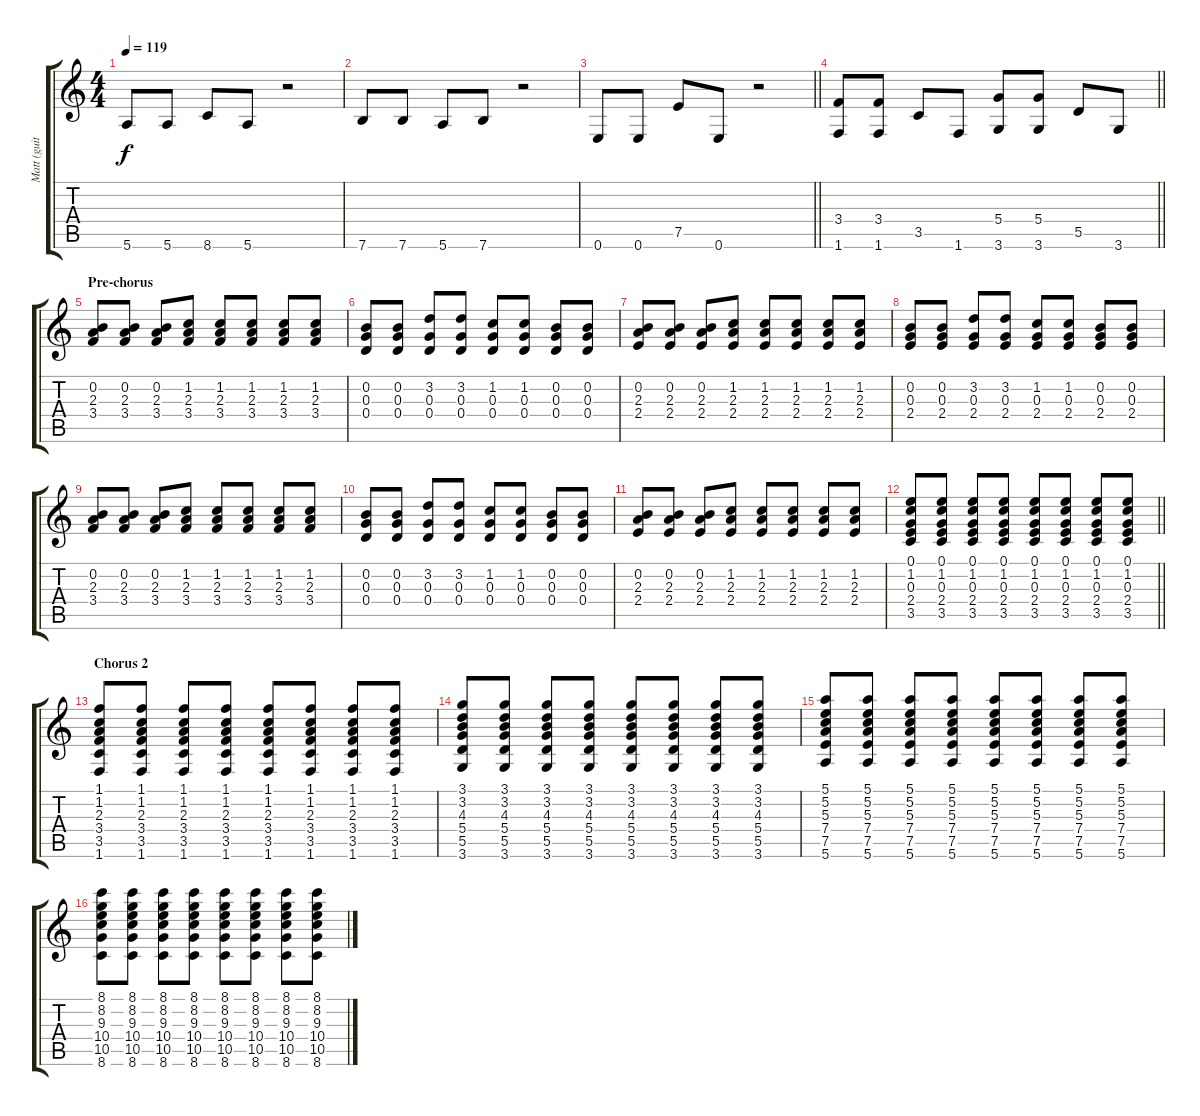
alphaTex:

\track ("Matt (guitar)" "Matt (guit") {solo instrument overdrivenguitar}
\staff {score tabs}
\tuning (E4 B3 G3 D3 A2 E2) {hide}
\ts (4 4)
\tempo 119
\clef g2
\ks c
5.6.8{dy f} 5.6.8 8.6.8 5.6.8 r.2 |
7.6.8 7.6.8 5.6.8 7.6.8 r.2 |
\barLineRight lightlight
0.6.8 0.6.8 7.5.8 0.6.8 r.2 |
\barLineRight lightlight
(3.4 1.6).8 (3.4 1.6).8 3.5.8 1.6.8 (5.4 3.6).8 (5.4 3.6).8 5.5.8 3.6.8 |
\section ("" "Pre-chorus")
(0.2 2.3 3.4).8 (0.2 2.3 3.4).8 (0.2 2.3 3.4).8 (1.2 2.3 3.4).8 (1.2 2.3 3.4).8 (1.2 2.3 3.4).8 (1.2 2.3 3.4).8 (1.2 2.3 3.4).8 |
(0.2 0.3 0.4).8 (0.2 0.3 0.4).8 (3.2 0.3 0.4).8 (3.2 0.3 0.4).8 (1.2 0.3 0.4).8 (1.2 0.3 0.4).8 (0.2 0.3 0.4).8 (0.2 0.3 0.4).8 |
(0.2 2.3 2.4).8 (0.2 2.3 2.4).8 (0.2 2.3 2.4).8 (1.2 2.3 2.4).8 (1.2 2.3 2.4).8 (1.2 2.3 2.4).8 (1.2 2.3 2.4).8 (1.2 2.3 2.4).8 |
(0.2 0.3 2.4).8 (0.2 0.3 2.4).8 (3.2 0.3 2.4).8 (3.2 0.3 2.4).8 (1.2 0.3 2.4).8 (1.2 0.3 2.4).8 (0.2 0.3 2.4).8 (0.2 0.3 2.4).8 |
(0.2 2.3 3.4).8 (0.2 2.3 3.4).8 (0.2 2.3 3.4).8 (1.2 2.3 3.4).8 (1.2 2.3 3.4).8 (1.2 2.3 3.4).8 (1.2 2.3 3.4).8 (1.2 2.3 3.4).8 |
(0.2 0.3 0.4).8 (0.2 0.3 0.4).8 (3.2 0.3 0.4).8 (3.2 0.3 0.4).8 (1.2 0.3 0.4).8 (1.2 0.3 0.4).8 (0.2 0.3 0.4).8 (0.2 0.3 0.4).8 |
(0.2 2.3 2.4).8 (0.2 2.3 2.4).8 (0.2 2.3 2.4).8 (1.2 2.3 2.4).8 (1.2 2.3 2.4).8 (1.2 2.3 2.4).8 (1.2 2.3 2.4).8 (1.2 2.3 2.4).8 |
\barLineRight lightlight
(0.1 1.2 0.3 2.4 3.5).8 (0.1 1.2 0.3 2.4 3.5).8 (0.1 1.2 0.3 2.4 3.5).8 (0.1 1.2 0.3 2.4 3.5).8 (0.1 1.2 0.3 2.4 3.5).8 (0.1 1.2 0.3 2.4 3.5).8 (0.1 1.2 0.3 2.4 3.5).8 (0.1 1.2 0.3 2.4 3.5).8 |
\section ("" "Chorus 2")
(1.1 1.2 2.3 3.4 3.5 1.6).8 (1.1 1.2 2.3 3.4 3.5 1.6).8 (1.1 1.2 2.3 3.4 3.5 1.6).8 (1.1 1.2 2.3 3.4 3.5 1.6).8 (1.1 1.2 2.3 3.4 3.5 1.6).8 (1.1 1.2 2.3 3.4 3.5 1.6).8 (1.1 1.2 2.3 3.4 3.5 1.6).8 (1.1 1.2 2.3 3.4 3.5 1.6).8 |
(3.1 3.2 4.3 5.4 5.5 3.6).8 (3.1 3.2 4.3 5.4 5.5 3.6).8 (3.1 3.2 4.3 5.4 5.5 3.6).8 (3.1 3.2 4.3 5.4 5.5 3.6).8 (3.1 3.2 4.3 5.4 5.5 3.6).8 (3.1 3.2 4.3 5.4 5.5 3.6).8 (3.1 3.2 4.3 5.4 5.5 3.6).8 (3.1 3.2 4.3 5.4 5.5 3.6).8 |
(5.1 5.2 5.3 7.4 7.5 5.6).8 (5.1 5.2 5.3 7.4 7.5 5.6).8 (5.1 5.2 5.3 7.4 7.5 5.6).8 (5.1 5.2 5.3 7.4 7.5 5.6).8 (5.1 5.2 5.3 7.4 7.5 5.6).8 (5.1 5.2 5.3 7.4 7.5 5.6).8 (5.1 5.2 5.3 7.4 7.5 5.6).8 (5.1 5.2 5.3 7.4 7.5 5.6).8 |
(8.1 8.2 9.3 10.4 10.5 8.6).8 (8.1 8.2 9.3 10.4 10.5 8.6).8 (8.1 8.2 9.3 10.4 10.5 8.6).8 (8.1 8.2 9.3 10.4 10.5 8.6).8 (8.1 8.2 9.3 10.4 10.5 8.6).8 (8.1 8.2 9.3 10.4 10.5 8.6).8 (8.1 8.2 9.3 10.4 10.5 8.6).8 (8.1 8.2 9.3 10.4 10.5 8.6).8
